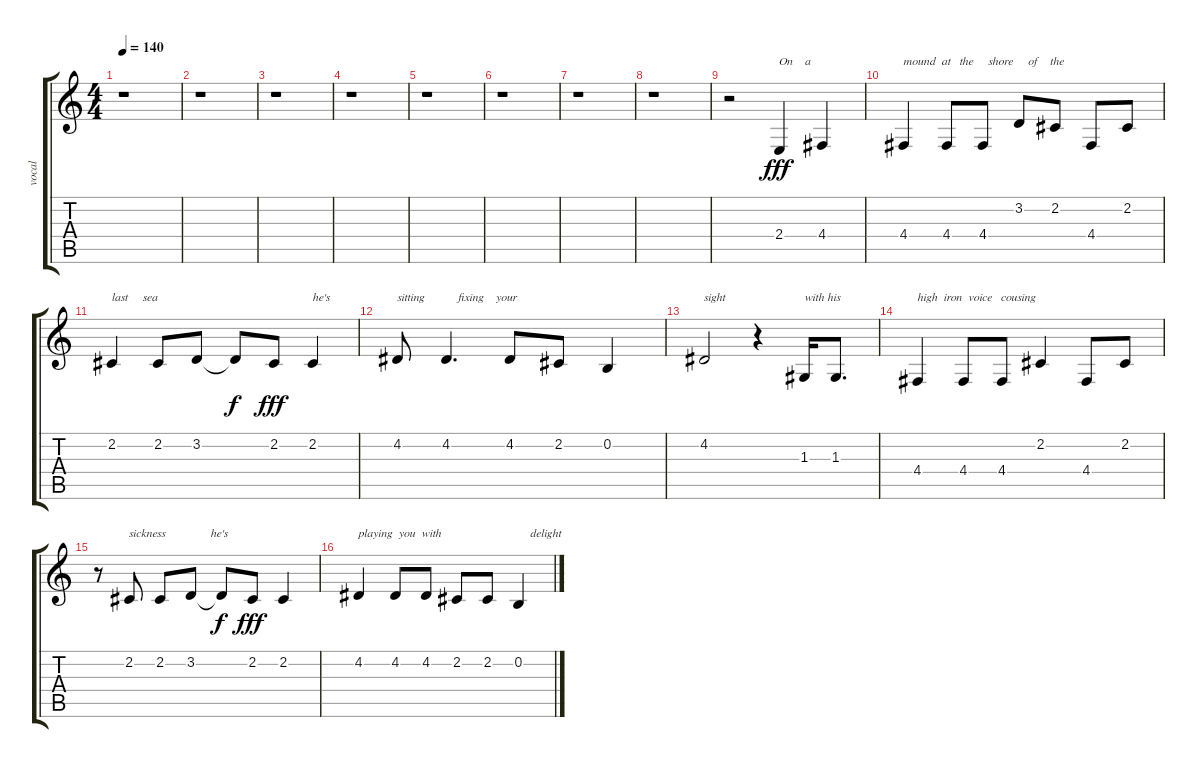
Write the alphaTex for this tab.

\track ("vocal" "vocal") {instrument trumpet}
\staff {score tabs}
\tuning (E4 B3 G3 D3 A2 E2) {hide}
\ts (4 4)
\tempo 140
\clef g2
\ks c
r.1{dy f} |
r.1 |
r.1 |
r.1 |
r.1 |
r.1 |
r.1 |
r.1 |
r.2 2.4.4{txt "On    a" dy fff} 4.4.4 |
4.4.4{txt "mound  at   the     shore     of    the"} 4.4.8 4.4.8 3.2.8 2.2.8 4.4.8 2.2.8 |
2.2.4{txt "last     sea"} 2.2.8 3.2.8 3.2{t}.8{dy f} 2.2.8{dy fff} 2.2.4{txt "he's"} |
4.2.8{txt "sitting           fixing    your"} 4.2.4{d} 4.2.8 2.2.8 0.2.4 |
4.2.2{txt "sight"} r.4 1.3.16{txt "with his"} 1.3.8{d} |
4.4.4{txt "high  iron  voice   cousing"} 4.4.8 4.4.8 2.2.4 4.4.8 2.2.8 |
r.8 2.2.8{txt "sickness               he's"} 2.2.8 3.2.8 3.2{t}.8{dy f} 2.2.8{dy fff} 2.2.4 |
4.2.4{txt "playing  you  with "} 4.2.8 4.2.8 2.2.8 2.2.8 0.2.4{txt "    delight"}
